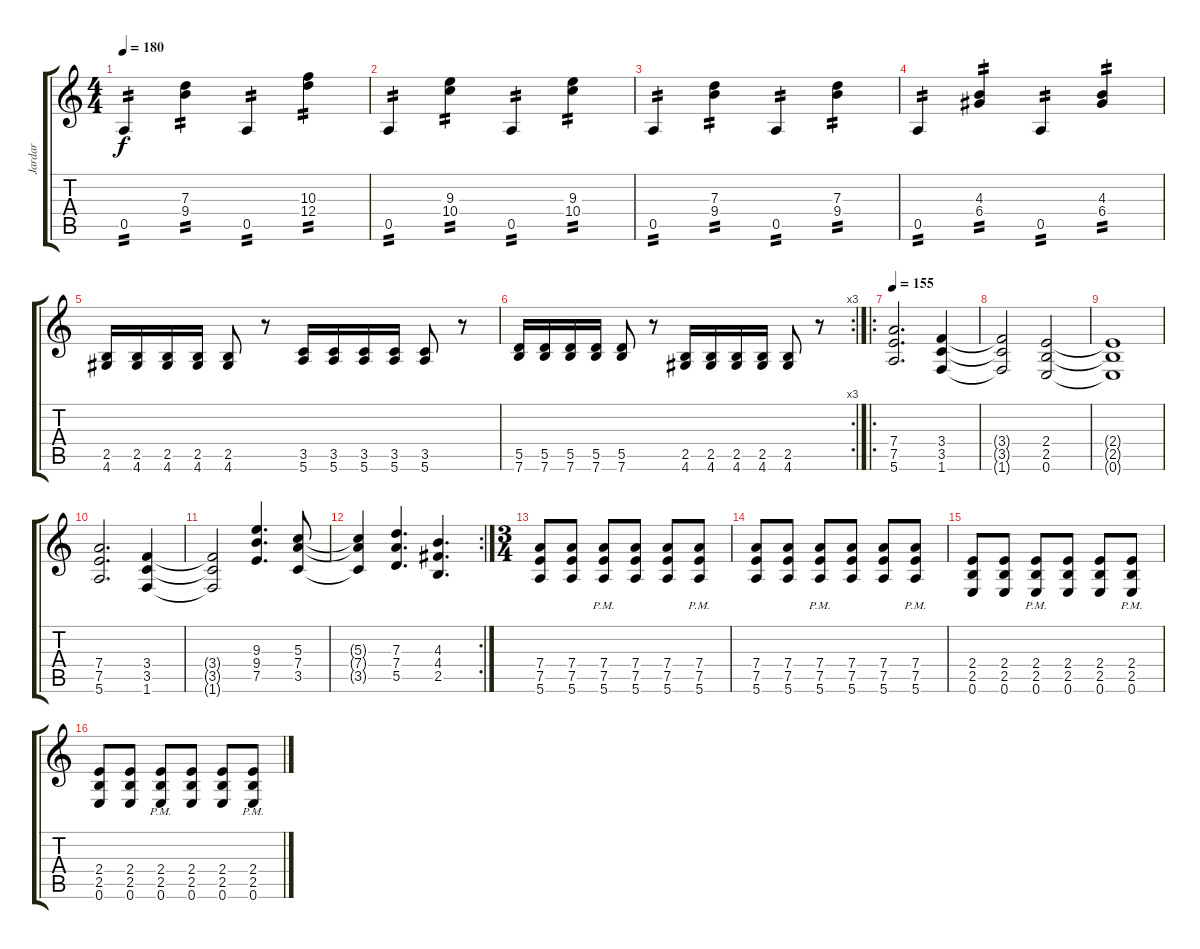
\track ("Jardar" "Jardar") {instrument overdrivenguitar}
\staff {score tabs}
\tuning (E4 B3 G3 D3 A2 E2) {hide}
\ts (4 4)
\tempo 180
\clef g2
\ks c
0.5.4{tp 2 dy f} (7.3 9.4).4{tp 2} 0.5.4{tp 2} (10.3 12.4).4{tp 2} |
0.5.4{tp 2} (9.3 10.4).4{tp 2} 0.5.4{tp 2} (9.3 10.4).4{tp 2} |
0.5.4{tp 2} (7.3 9.4).4{tp 2} 0.5.4{tp 2} (7.3 9.4).4{tp 2} |
0.5.4{tp 2} (4.3 6.4).4{tp 2} 0.5.4{tp 2} (4.3 6.4).4{tp 2} |
(2.5 4.6).16 (2.5 4.6).16 (2.5 4.6).16 (2.5 4.6).16 (2.5 4.6).8 r.8 (3.5 5.6).16 (3.5 5.6).16 (3.5 5.6).16 (3.5 5.6).16 (3.5 5.6).8 r.8 |
\rc 3
(5.5 7.6).16 (5.5 7.6).16 (5.5 7.6).16 (5.5 7.6).16 (5.5 7.6).8 r.8 (2.5 4.6).16 (2.5 4.6).16 (2.5 4.6).16 (2.5 4.6).16 (2.5 4.6).8 r.8 |
\ro
\tempo 155
(7.4 7.5 5.6).2{d volume 9} (3.4 3.5 1.6).4 |
(3.4{t} 3.5{t} 1.6{t}).2 (2.4 2.5 0.6).2 |
(2.4{t} 2.5{t} 0.6{t}).1 |
(7.4 7.5 5.6).2{d} (3.4 3.5 1.6).4 |
(3.4{t} 3.5{t} 1.6{t}).2 (9.3 9.4 7.5).4{d} (5.3 7.4 3.5).8 |
\rc 2
(5.3{t} 7.4{t} 3.5{t}).4 (7.3 7.4 5.5).4{d} (4.3 4.4 2.5).4{d} |
\ts (3 4)
(7.4 7.5 5.6).8{volume 11} (7.4 7.5 5.6).8 (7.4{pm} 7.5{pm} 5.6{pm}).8 (7.4 7.5 5.6).8 (7.4 7.5 5.6).8 (7.4{pm} 7.5{pm} 5.6{pm}).8 |
(7.4 7.5 5.6).8 (7.4 7.5 5.6).8 (7.4{pm} 7.5{pm} 5.6{pm}).8 (7.4 7.5 5.6).8 (7.4 7.5 5.6).8 (7.4{pm} 7.5{pm} 5.6{pm}).8 |
(2.4 2.5 0.6).8 (2.4 2.5 0.6).8 (2.4{pm} 2.5{pm} 0.6{pm}).8 (2.4 2.5 0.6).8 (2.4 2.5 0.6).8 (2.4{pm} 2.5{pm} 0.6{pm}).8 |
(2.4 2.5 0.6).8 (2.4 2.5 0.6).8 (2.4{pm} 2.5{pm} 0.6{pm}).8 (2.4 2.5 0.6).8 (2.4 2.5 0.6).8 (2.4{pm} 2.5{pm} 0.6{pm}).8
